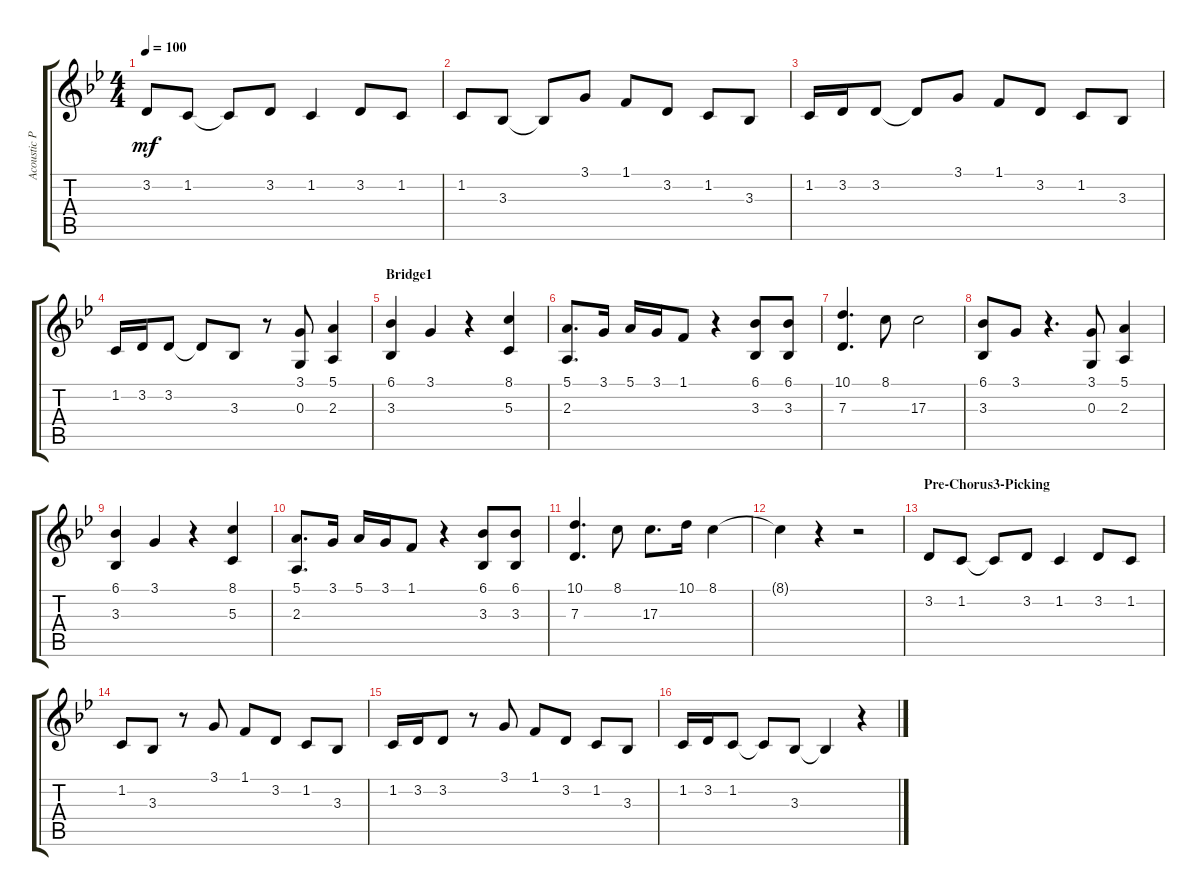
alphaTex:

\track ("Acoustic Piano" "Acoustic P") {instrument acousticgrandpiano}
\staff {score tabs}
\tuning (E4 B3 G3 D3 A2 E2) {hide}
\ts (4 4)
\tempo 100
\clef g2
\ks gminor
3.2.8{dy mf} 1.2.8 1.2{t}.8 3.2.8 1.2.4 3.2.8 1.2.8 |
1.2.8 3.3.8 3.3{t}.8 3.1.8 1.1.8 3.2.8 1.2.8 3.3.8 |
1.2.16 3.2.16 3.2.8 3.2{t}.8 3.1.8 1.1.8 3.2.8 1.2.8 3.3.8 |
1.2.16 3.2.16 3.2.8 3.2{t}.8 3.3.8 r.8 (3.1 0.3).8 (5.1 2.3).4 |
\section ("" "Bridge1")
(6.1 3.3).4 3.1.4 r.4 (8.1 5.3).4 |
(5.1 2.3).8{d} 3.1.16 5.1.16 3.1.16 1.1.8 r.4 (6.1 3.3).8 (6.1 3.3).8 |
(10.1 7.3).4{d} 8.1.8 17.3.2 |
(6.1 3.3).8 3.1.8 r.4{d} (3.1 0.3).8 (5.1 2.3).4 |
(6.1 3.3).4 3.1.4 r.4 (8.1 5.3).4 |
(5.1 2.3).8{d} 3.1.16 5.1.16 3.1.16 1.1.8 r.4 (6.1 3.3).8 (6.1 3.3).8 |
(10.1 7.3).4{d} 8.1.8 17.3.8{d} 10.1.16 8.1.4 |
8.1{t}.4 r.4 r.2 |
\section ("" "Pre-Chorus3-Picking")
3.2.8 1.2.8 1.2{t}.8 3.2.8 1.2.4 3.2.8 1.2.8 |
1.2.8 3.3.8 r.8 3.1.8 1.1.8 3.2.8 1.2.8 3.3.8 |
1.2.16 3.2.16 3.2.8 r.8 3.1.8 1.1.8 3.2.8 1.2.8 3.3.8 |
1.2.16 3.2.16 1.2.8 1.2{t}.8 3.3.8 3.3{t}.4 r.4
